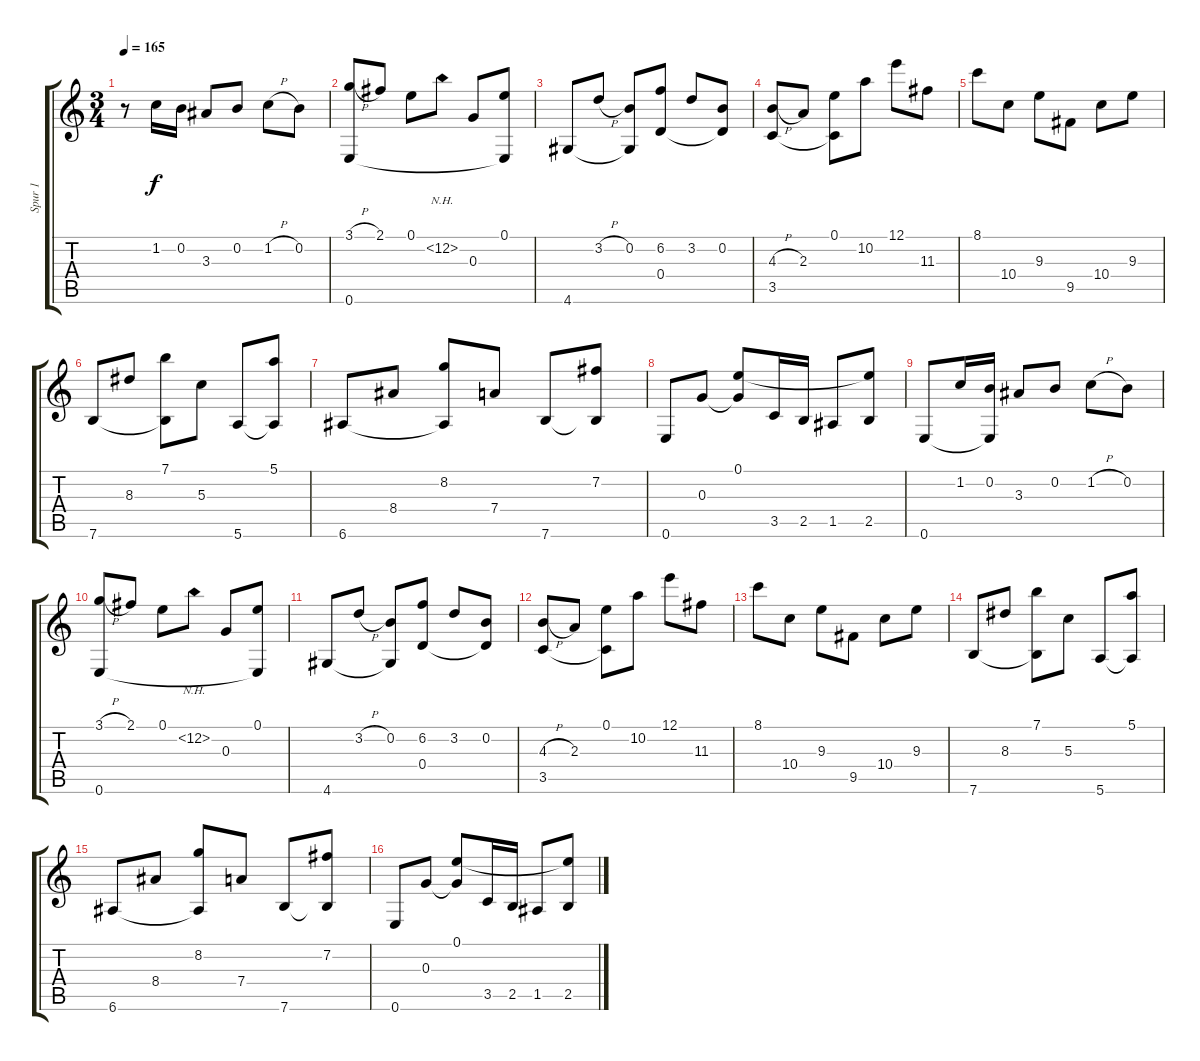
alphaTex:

\track ("Spur 1" "Spur 1") {instrument acousticguitarnylon}
\staff {score tabs}
\tuning (E4 B3 G3 D3 A2 E2) {hide}
\ts (3 4)
\tempo 165
\clef g2
\ks c
r.8{dy f instrument acousticguitarnylon} 1.2.16 0.2.16 3.3.8 0.2.8 1.2{h}.8 0.2.8 |
(3.1{h} 0.6).8 2.1.8 0.1.8 12.2{nh}.8 0.3.8 (0.1 0.6{t}).8 |
4.6.8 3.2{h}.8 (0.2 4.6{t}).8 (6.2 0.4).8 3.2.8 (0.2 0.4{t}).8 |
(4.3{h} 3.5).8 2.3.8 (0.1 3.5{t}).8 10.2.8 12.1.8 11.3.8 |
8.1.8 10.4.8 9.3.8 9.5.8 10.4.8 9.3.8 |
7.6.8 8.3.8 (7.1 7.6{t}).8 5.3.8 5.6.8 (5.1 5.6{t}).8 |
6.6.8 8.4.8 (8.2 6.6{t}).8 7.4.8 7.6.8 (7.2 7.6{t}).8 |
0.6.8 0.3.8 (0.1 0.3{t}).8 3.5.16 2.5.16 1.5.8 (0.1{t} 2.5).8 |
0.6.8 1.2.16 (0.2 0.6{t}).16 3.3.8 0.2.8 1.2{h}.8 0.2.8 |
(3.1{h} 0.6).8 2.1.8 0.1.8 12.2{nh}.8 0.3.8 (0.1 0.6{t}).8 |
4.6.8 3.2{h}.8 (0.2 4.6{t}).8 (6.2 0.4).8 3.2.8 (0.2 0.4{t}).8 |
(4.3{h} 3.5).8 2.3.8 (0.1 3.5{t}).8 10.2.8 12.1.8 11.3.8 |
8.1.8 10.4.8 9.3.8 9.5.8 10.4.8 9.3.8 |
7.6.8 8.3.8 (7.1 7.6{t}).8 5.3.8 5.6.8 (5.1 5.6{t}).8 |
6.6.8 8.4.8 (8.2 6.6{t}).8 7.4.8 7.6.8 (7.2 7.6{t}).8 |
0.6.8 0.3.8 (0.1 0.3{t}).8 3.5.16 2.5.16 1.5.8 (0.1{t} 2.5).8
